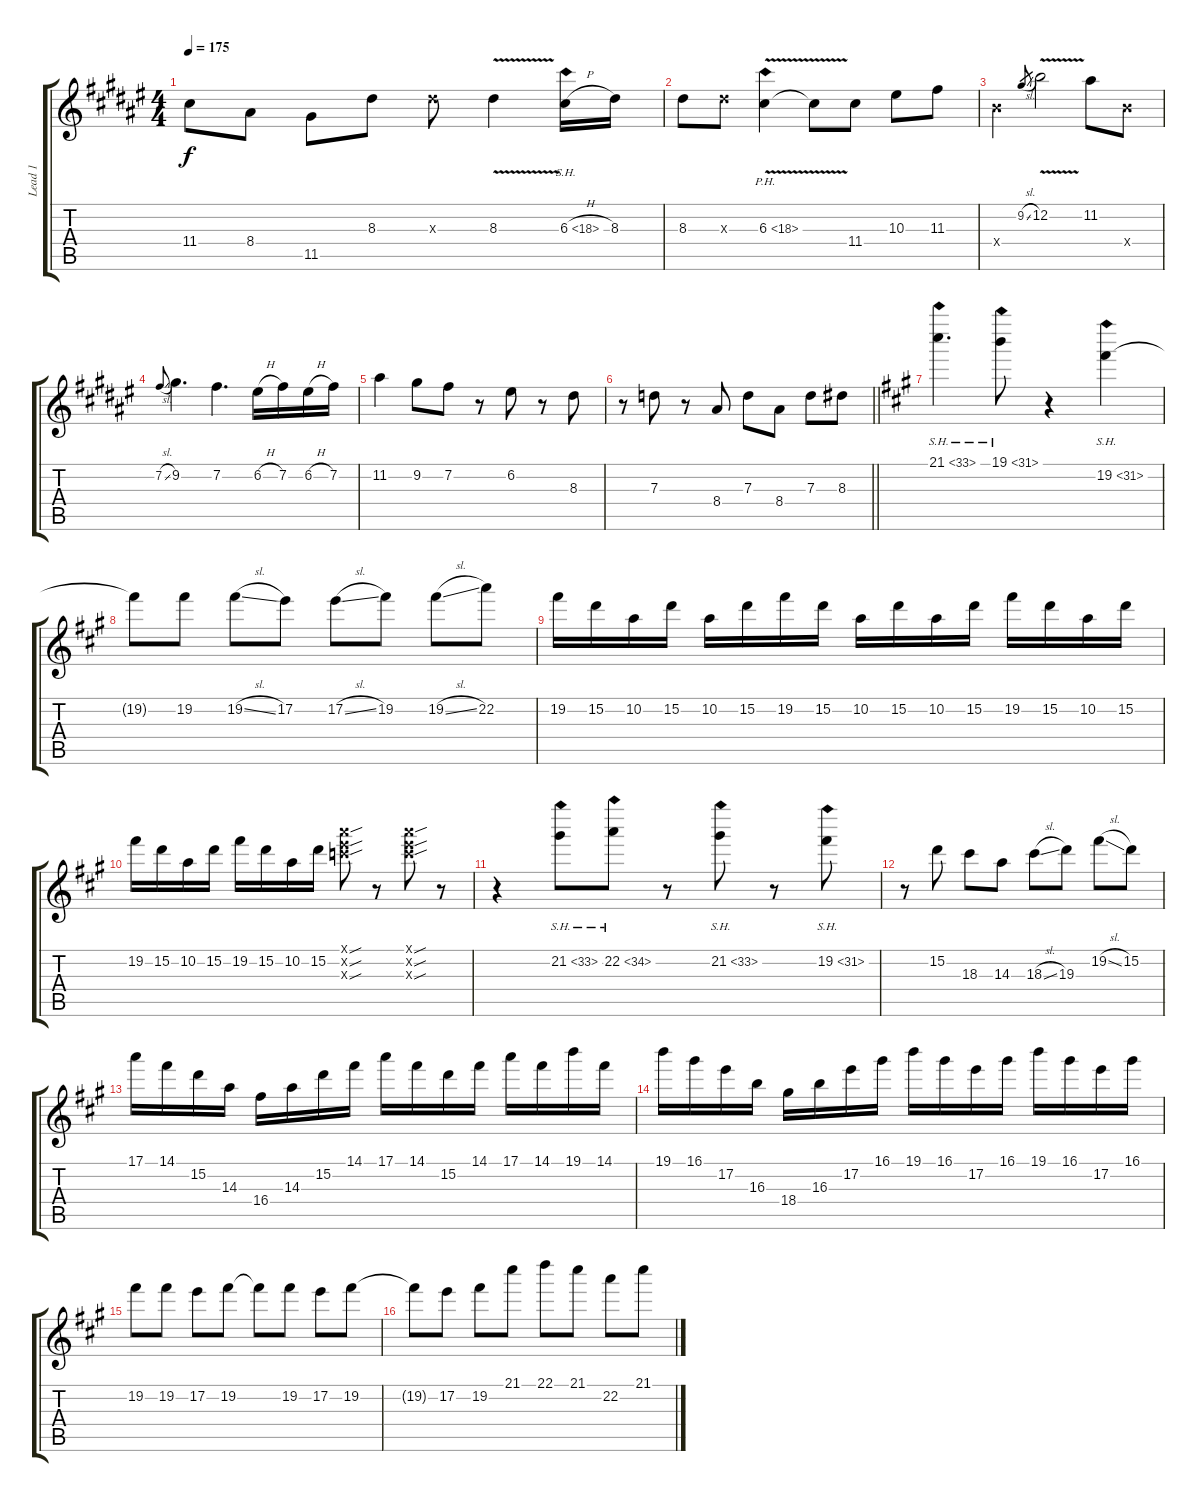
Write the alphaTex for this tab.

\track ("Lead 1" "Lead 1") {instrument overdrivenguitar}
\staff {score tabs}
\tuning (E4 B3 G3 D3 A2 E2) {hide}
\ts (4 4)
\tempo 175
\clef g2
\ks f#
11.4{t}.8{dy f} 8.4.8 11.5.8 8.3.8 8.3{x}.8 8.3{v}.4 6.3{sh 12 h}.16 8.3.16 |
8.3.8 8.3{x}.8 6.3{ph 12 v}.4 6.3{t}.8 11.4.8 10.3.8 11.3.8 |
9.4{x}.4 9.2{sl}.8{gr} 12.2{v}.2 11.2.8 9.4{x}.8 |
7.2{sl}.8{gr onbeat} 9.2.4{d} 7.2.4{d} 6.2{h}.16 7.2.16 6.2{h}.16 7.2.16 |
11.2.4 9.2.8 7.2.8 r.8 6.2.8 r.8 8.3.8 |
\barLineRight lightlight
r.8 7.3.8 r.8 8.4.8 7.3.8 8.4.8 7.3.8 8.3.8 |
\ks f#minor
21.1{sh 12}.4{d} 19.1{sh 12}.8 r.4 19.2{sh 12}.4 |
19.2{t}.8 19.2.8 19.2{sl}.8 17.2.8 17.2{sl}.8 19.2.8 19.2{sl}.8 22.2.8 |
19.2.16 15.2.16 10.2.16 15.2.16 10.2.16 15.2.16 19.2.16 15.2.16 10.2.16 15.2.16 10.2.16 15.2.16 19.2.16 15.2.16 10.2.16 15.2.16 |
19.2.16 15.2.16 10.2.16 15.2.16 19.2.16 15.2.16 10.2.16 15.2.16 (17.1{sou x} 17.2{sou x} 17.3{sou x}).8 r.8 (17.1{sou x} 17.2{sou x} 17.3{sou x}).8 r.8 |
r.4 21.2{sh 12}.8 22.2{sh 12}.8 r.8 21.2{sh 12}.8 r.8 19.2{sh 12}.8 |
r.8 15.2.8 18.3.8 14.3.8 18.3{sl}.8 19.3.8 19.2{sl}.8 15.2.8 |
17.1.16 14.1.16 15.2.16 14.3.16 16.4.16 14.3.16 15.2.16 14.1.16 17.1.16 14.1.16 15.2.16 14.1.16 17.1.16 14.1.16 19.1.16 14.1.16 |
19.1.16 16.1.16 17.2.16 16.3.16 18.4.16 16.3.16 17.2.16 16.1.16 19.1.16 16.1.16 17.2.16 16.1.16 19.1.16 16.1.16 17.2.16 16.1.16 |
19.2.8 19.2.8 17.2.8 19.2.8 19.2{t}.8 19.2.8 17.2.8 19.2.8 |
19.2{t}.8 17.2.8 19.2.8 21.1.8 22.1.8 21.1.8 22.2.8 21.1.8
